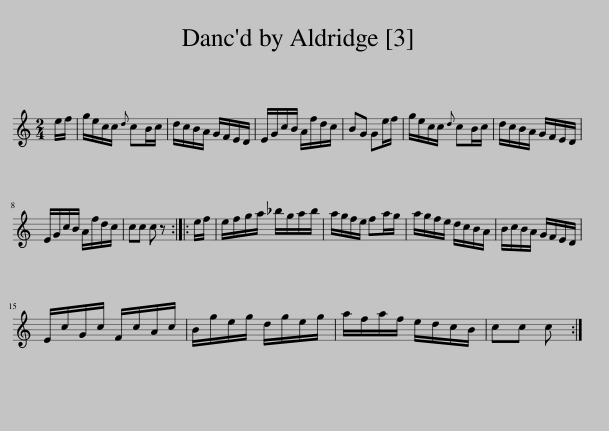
X:1
L:1/8
M:2/4
I:linebreak $
K:C
V:1 treble
V:1
 e/f/ | g/e/c/c/{d} cB/c/ | d/c/B/A/ G/F/E/D/ | E/G/c/B/ A/f/d/c/ | BG Ge/f/ | %5
 g/e/c/c/{d} cB/c/ | d/c/B/A/ G/F/E/D/ |$ E/G/c/B/ A/f/d/c/ | cc c z :: e/f/ | %10
 e/f/g/a/ _b/g/a/b/ | a/g/f/e/ fa/g/ | a/g/f/e/ d/c/B/A/ | B/c/B/A/ G/F/E/D/ |$ E/c/G/c/ F/c/A/c/ | %15
 B/g/e/g/ d/g/e/g/ | a/f/a/f/ e/d/c/B/ | cc c :| %18
